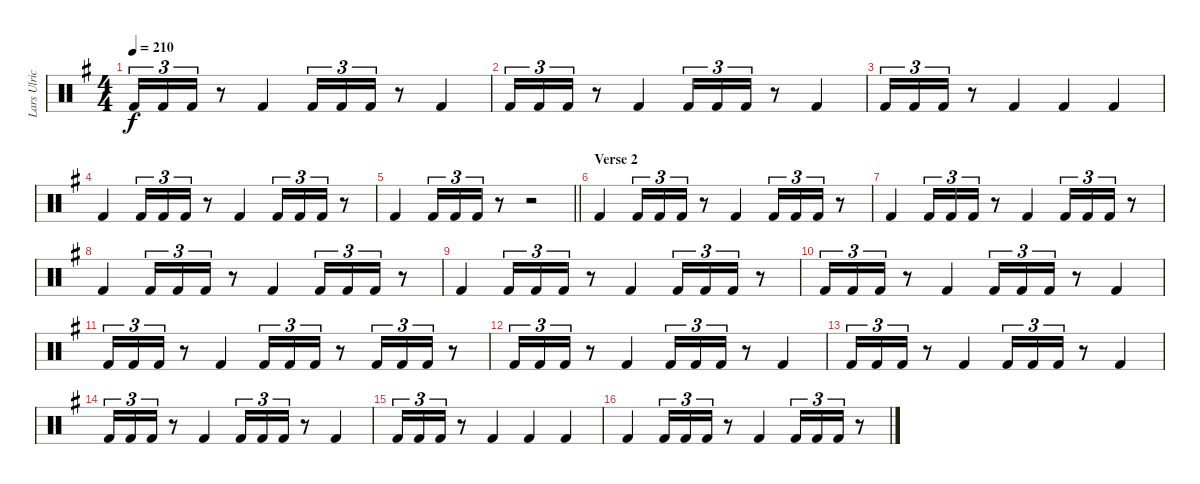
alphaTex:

\track ("Lars Ulrich Bass Drum" "Lars Ulric") {instrument percussion}
\staff {score}
\articulation defaults
\ts (4 4)
\tempo 210
\clef neutral
\ks g "Kick (hit) 2".16{tu (3 2) dy f} "Kick (hit) 2".16{tu (3 2)} "Kick (hit) 2".16{tu (3 2)}
r.8 "Kick (hit) 2".4 "Kick (hit) 2".16{tu (3 2)} "Kick (hit) 2".16{tu (3 2)} "Kick (hit) 2".16{tu (3 2)} r.8 "Kick (hit) 2".4 |
"Kick (hit) 2".16{tu (3 2)} "Kick (hit) 2".16{tu (3 2)} "Kick (hit) 2".16{tu (3 2)} r.8 "Kick (hit) 2".4 "Kick (hit) 2".16{tu (3 2)} "Kick (hit) 2".16{tu (3 2)} "Kick (hit) 2".16{tu (3 2)} r.8 "Kick (hit) 2".4 |
"Kick (hit) 2".16{tu (3 2)} "Kick (hit) 2".16{tu (3 2)} "Kick (hit) 2".16{tu (3 2)} r.8 "Kick (hit) 2".4 "Kick (hit) 2".4 "Kick (hit) 2".4 |
"Kick (hit) 2".4 "Kick (hit) 2".16{tu (3 2)} "Kick (hit) 2".16{tu (3 2)} "Kick (hit) 2".16{tu (3 2)} r.8 "Kick (hit) 2".4 "Kick (hit) 2".16{tu (3 2)} "Kick (hit) 2".16{tu (3 2)} "Kick (hit) 2".16{tu (3 2)} r.8 |
\barLineRight lightlight "Kick (hit) 2".4 "Kick (hit) 2".16{tu (3 2)} "Kick (hit) 2".16{tu (3 2)} "Kick (hit) 2".16{tu (3 2)}
r.8 r.2 |
\section ("" "Verse 2")
"Kick (hit) 2".4 "Kick (hit) 2".16{tu (3 2)} "Kick (hit) 2".16{tu (3 2)} "Kick (hit) 2".16{tu (3 2)} r.8 "Kick (hit) 2".4 "Kick (hit) 2".16{tu (3 2)} "Kick (hit) 2".16{tu (3 2)} "Kick (hit) 2".16{tu (3 2)} r.8 |
"Kick (hit) 2".4 "Kick (hit) 2".16{tu (3 2)} "Kick (hit) 2".16{tu (3 2)} "Kick (hit) 2".16{tu (3 2)} r.8 "Kick (hit) 2".4 "Kick (hit) 2".16{tu (3 2)} "Kick (hit) 2".16{tu (3 2)} "Kick (hit) 2".16{tu (3 2)} r.8 |
"Kick (hit) 2".4 "Kick (hit) 2".16{tu (3 2)} "Kick (hit) 2".16{tu (3 2)} "Kick (hit) 2".16{tu (3 2)} r.8 "Kick (hit) 2".4 "Kick (hit) 2".16{tu (3 2)} "Kick (hit) 2".16{tu (3 2)} "Kick (hit) 2".16{tu (3 2)} r.8 |
"Kick (hit) 2".4 "Kick (hit) 2".16{tu (3 2)} "Kick (hit) 2".16{tu (3 2)} "Kick (hit) 2".16{tu (3 2)} r.8 "Kick (hit) 2".4 "Kick (hit) 2".16{tu (3 2)} "Kick (hit) 2".16{tu (3 2)} "Kick (hit) 2".16{tu (3 2)} r.8 |
"Kick (hit) 2".16{tu (3 2)} "Kick (hit) 2".16{tu (3 2)} "Kick (hit) 2".16{tu (3 2)} r.8 "Kick (hit) 2".4 "Kick (hit) 2".16{tu (3 2)} "Kick (hit) 2".16{tu (3 2)} "Kick (hit) 2".16{tu (3 2)} r.8 "Kick (hit) 2".4 |
"Kick (hit) 2".16{tu (3 2)} "Kick (hit) 2".16{tu (3 2)} "Kick (hit) 2".16{tu (3 2)} r.8 "Kick (hit) 2".4 "Kick (hit) 2".16{tu (3 2)} "Kick (hit) 2".16{tu (3 2)} "Kick (hit) 2".16{tu (3 2)} r.8 "Kick (hit) 2".16{tu (3 2)} "Kick (hit) 2".16{tu (3 2)} "Kick (hit) 2".16{tu (3 2)} r.8 |
"Kick (hit) 2".16{tu (3 2)} "Kick (hit) 2".16{tu (3 2)} "Kick (hit) 2".16{tu (3 2)} r.8 "Kick (hit) 2".4 "Kick (hit) 2".16{tu (3 2)} "Kick (hit) 2".16{tu (3 2)} "Kick (hit) 2".16{tu (3 2)} r.8 "Kick (hit) 2".4 |
"Kick (hit) 2".16{tu (3 2)} "Kick (hit) 2".16{tu (3 2)} "Kick (hit) 2".16{tu (3 2)} r.8 "Kick (hit) 2".4 "Kick (hit) 2".16{tu (3 2)} "Kick (hit) 2".16{tu (3 2)} "Kick (hit) 2".16{tu (3 2)} r.8 "Kick (hit) 2".4 |
"Kick (hit) 2".16{tu (3 2)} "Kick (hit) 2".16{tu (3 2)} "Kick (hit) 2".16{tu (3 2)} r.8 "Kick (hit) 2".4 "Kick (hit) 2".16{tu (3 2)} "Kick (hit) 2".16{tu (3 2)} "Kick (hit) 2".16{tu (3 2)} r.8 "Kick (hit) 2".4 |
"Kick (hit) 2".16{tu (3 2)} "Kick (hit) 2".16{tu (3 2)} "Kick (hit) 2".16{tu (3 2)} r.8 "Kick (hit) 2".4 "Kick (hit) 2".4 "Kick (hit) 2".4 |
"Kick (hit) 2".4 "Kick (hit) 2".16{tu (3 2)} "Kick (hit) 2".16{tu (3 2)} "Kick (hit) 2".16{tu (3 2)} r.8 "Kick (hit) 2".4 "Kick (hit) 2".16{tu (3 2)} "Kick (hit) 2".16{tu (3 2)} "Kick (hit) 2".16{tu (3 2)} r.8
